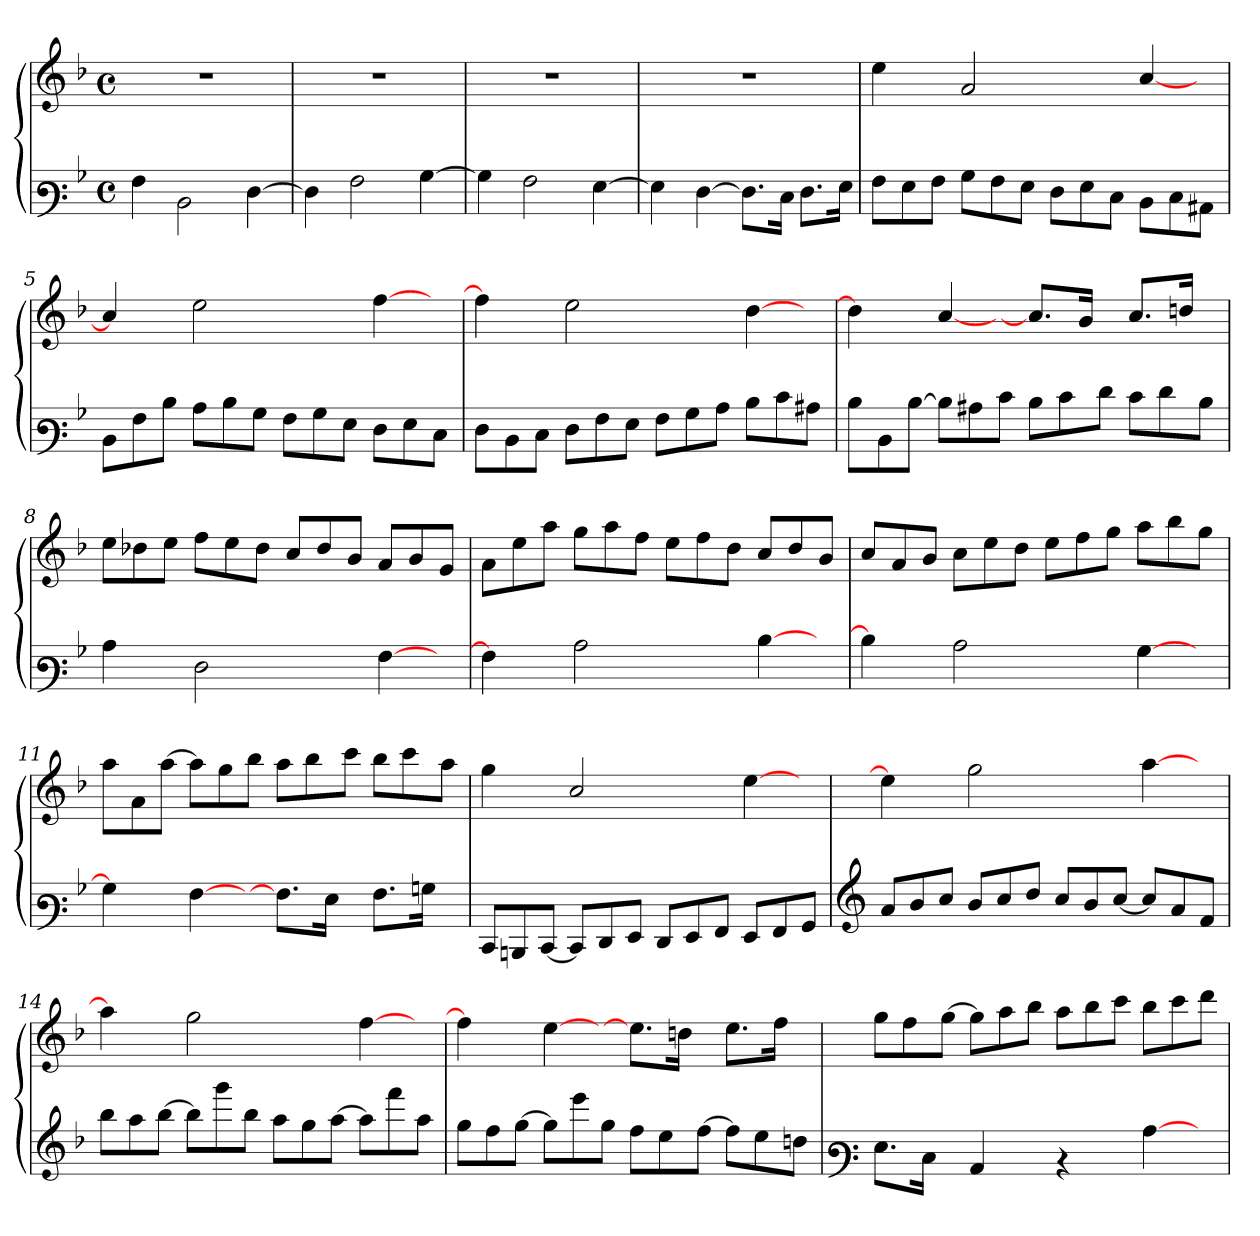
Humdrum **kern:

**kern	**kern
*part1	*part1
*staff2	*staff1
*clefF3	*clefG3
*k[b-]	*k[b-]
*M4/4	*M4/4
*met(c)	*met(c)
=	=
4A\	1r
2D\	.
[>4F\	.
=1	=1
4F\]	1r
2A\	.
[>4B-\	.
=2	=2
4B-\]	1r
2A\	.
[>4G\	.
=3	=3
4G\]	1r
[>4F\	.
8.F\L]	.
16E\Jk	.
8.F\L	.
16G\Jk	.
!!LO:LB:g=z
=4	=4
8A\L	4cc\
8G\	.
8A\J	8ryy
8B-\L	2f/
8A\	.
8G\J	.
8F\L	.
8G\	4ryy
8E\J	.
8D\L	[<4a/
8E\	.
8C#X\J	8ryy
=5	=5
8D\L	4a/]
8A\	.
8d\J	8ryy
8c\L	2cc\
8d\	.
8B-\J	.
8A\L	.
8B-\	4ryy
8G\J	.
8F\L	[>4dd\
8G\	.
8E\J	8ryy
=6	=6
8F\L	4dd\]
8D\	.
8E\J	8ryy
8F\L	2cc\
8A\	.
8G\J	.
8A\L	.
8B-\	4ryy
8c\J	.
8d\L	[>4b-\
8e\	.
8c#X\J	8ryy
!!LO:LB:g=z
=7	=7
8d\L	4b-\]
8D\	.
[>8d\J	8ryy
8d\L]	[<4a/
8c#X\	.
8e\J	8ryy
8d\L	8.a/L]
8e\	.
.	16g/Jk
8f\J	8ryy
8e\L	8.a/L
8f\	.
.	16bn/Jk
8d\J	8ryy
=8	=8
4c\	8cc\L
.	8b-X\
8ryy	8cc\J
2F\	8dd\L
.	8cc\
.	8b-\J
.	8a/L
4ryy	8b-/
.	8g/J
[>4A\	8f/L
.	8g/
8ryy	8e/J
=9	=9
4A\]	8f\L
.	8cc\
8ryy	8ff\J
2c\	8ee\L
.	8ff\
.	8dd\J
.	8cc\L
4ryy	8dd\
.	8b-\J
[>4d\	8a/L
.	8b-/
8ryy	8g/J
!!LO:LB:g=z
=10	=10
4d\]	8a/L
.	8f/
8ryy	8g/J
2c\	8a\L
.	8cc\
.	8b-\J
.	8cc\L
4ryy	8dd\
.	8ee\J
[>4B-\	8ff\L
.	8gg\
8ryy	8ee\J
=11	=11
4B-\]	8ff\L
.	8f\
8ryy	[>8ff\J
[>4A\	8ff\L]
.	8ee\
8ryy	8gg\J
8.A\L]	8ff\L
.	8gg\
16G\Jk	.
8ryy	8aa\J
8.A\L	8gg\L
.	8aa\
16Bn\Jk	.
8ryy	8ff\J
=12	=12
8EE/L	4ee\
8DDn/	.
[<8EE/J	8ryy
8EE/L]	2a/
8FF/	.
8GG/J	.
8FF/L	.
8GG/	4ryy
8AA/J	.
8GG/L	[>4cc\
8AA/	.
8BB-/J	8ryy
!!LO:LB:g=z
=13	=13
*clefG3	*
8f/L	4cc\]
8g/	.
8a/J	8ryy
8g/L	2ee\
8a/	.
8b-/J	.
8a/L	.
8g/	4ryy
[<8a/J	.
8a/L]	[>4ff\
8f/	.
8d/J	8ryy
=14	=14
8gg\L	4ff\]
8ff\	.
[>8gg\J	8ryy
8gg\L]	2ee\
8eee\	.
8gg\J	.
8ff\L	.
8ee\	4ryy
[>8ff\J	.
8ff\L]	[>4dd\
8ddd\	.
8ff\J	8ryy
=15	=15
8ee\L	4dd\]
8dd\	.
[>8ee\J	8ryy
8ee\L]	[>4cc\
8ccc\	.
8ee\J	8ryy
8dd\L	8.cc\L]
8cc\	.
.	16bn\Jk
[>8dd\J	8ryy
8dd\L]	8.cc\L
8cc\	.
.	16dd\Jk
8b\J	8ryy
!!LO:LB:g=z
=16	=16
*clefF3	*
8.G\L	8ee\L
.	8dd\
16E\Jk	.
8ryy	[>8ee\J
4C/	8ee\L]
.	8ff\
8ryy	8gg\J
4rD	8ff\L
.	8gg\
8ryy	8aa\J
[>4c\	8gg\L
.	8aa\
8ryy	8bb-\J
=	=
*-	*-
